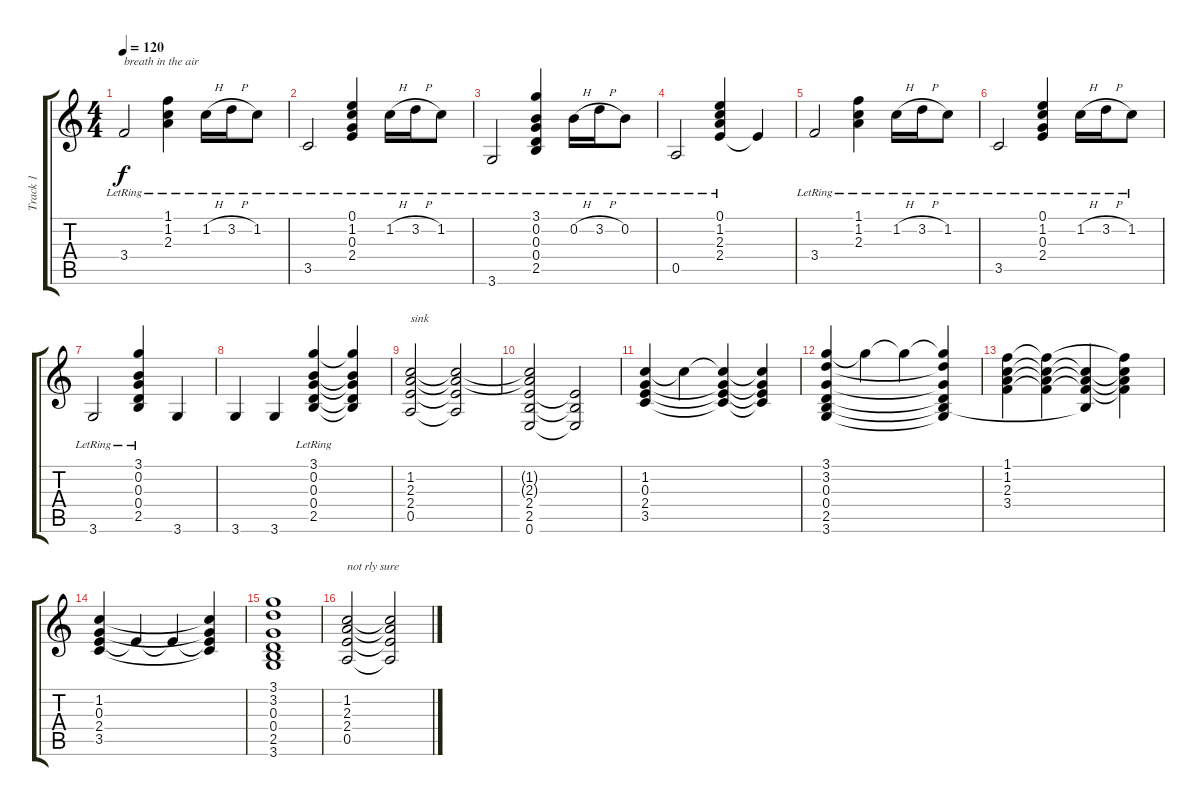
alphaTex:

\track ("Track 1" "Track 1") {instrument acousticguitarsteel}
\staff {score tabs}
\tuning (E4 B3 G3 D3 A2 E2) {hide}
\ts (4 4)
\tempo 120
\clef g2
\ks c
3.4{lr}.2{txt "breath in the air" dy f} (1.1{lr} 1.2{lr} 2.3{lr}).4 1.2{h lr}.16 3.2{h lr}.16 1.2{lr}.8 |
3.5{lr}.2 (0.1{lr} 1.2{lr} 0.3{lr} 2.4{lr}).4 1.2{h lr}.16 3.2{h lr}.16 1.2{lr}.8 |
3.6{lr}.2 (3.1{lr} 0.2{lr} 0.3{lr} 0.4{lr} 2.5{lr}).4 0.2{h lr}.16 3.2{h lr}.16 0.2{lr}.8 |
0.5{lr}.2 (0.1{lr} 1.2{lr} 2.3{lr} 2.4{lr}).4 2.4{t}.4 |
3.4{lr}.2 (1.1{lr} 1.2{lr} 2.3{lr}).4 1.2{h lr}.16 3.2{h lr}.16 1.2{lr}.8 |
3.5{lr}.2 (0.1{lr} 1.2{lr} 0.3{lr} 2.4{lr}).4 1.2{h lr}.16 3.2{h lr}.16 1.2{lr}.8 |
3.6{lr}.2 (3.1{lr} 0.2{lr} 0.3{lr} 0.4{lr} 2.5{lr}).4 3.6.4 |
3.6.4 3.6.4 (3.1{lr} 0.2{lr} 0.3{lr} 0.4{lr} 2.5{lr}).4 (3.1{t} 0.2{t} 0.3{t} 0.4{t} 2.5{t}).4 |
(1.2 2.3 2.4 0.5).2{txt "sink"} (1.2{t} 2.3{t} 2.4{t} 0.5{t}).2 |
(1.2{t} 2.3{t} 2.4 2.5 0.6).2 (2.4{t} 2.5{t} 0.6{t}).2 |
(1.2 0.3 2.4 3.5).4 1.2{t}.4 (1.2{t} 0.3{t} 2.4{t} 3.5{t}).4 (1.2{t} 0.3{t} 2.4{t} 3.5{t}).4 |
(3.1 3.2 0.3 0.4 2.5 3.6).4 3.1{t}.4 3.1{t}.4 (3.1{t} 3.2{t} 0.3{t} 0.4{t} 2.5{t} 3.6{t}).4 |
(1.1 1.2 2.3 3.4).4 (1.1{t} 1.2{t} 2.3{t} 3.4{t}).4 (1.2{t} 2.3{t} 3.4{t} 2.5{t}).4 (1.1{t} 1.2{t} 2.3{t} 3.4{t}).4 |
(1.2 0.3 2.4 3.5).4 2.4{t}.4 2.4{t}.4 (1.2{t} 0.3{t} 2.4{t} 3.5{t}).4 |
(3.1 3.2 0.3 0.4 2.5 3.6).1 |
(1.2 2.3 2.4 0.5).2{txt "not rly sure"} (1.2{t} 2.3{t} 2.4{t} 0.5{t}).2
